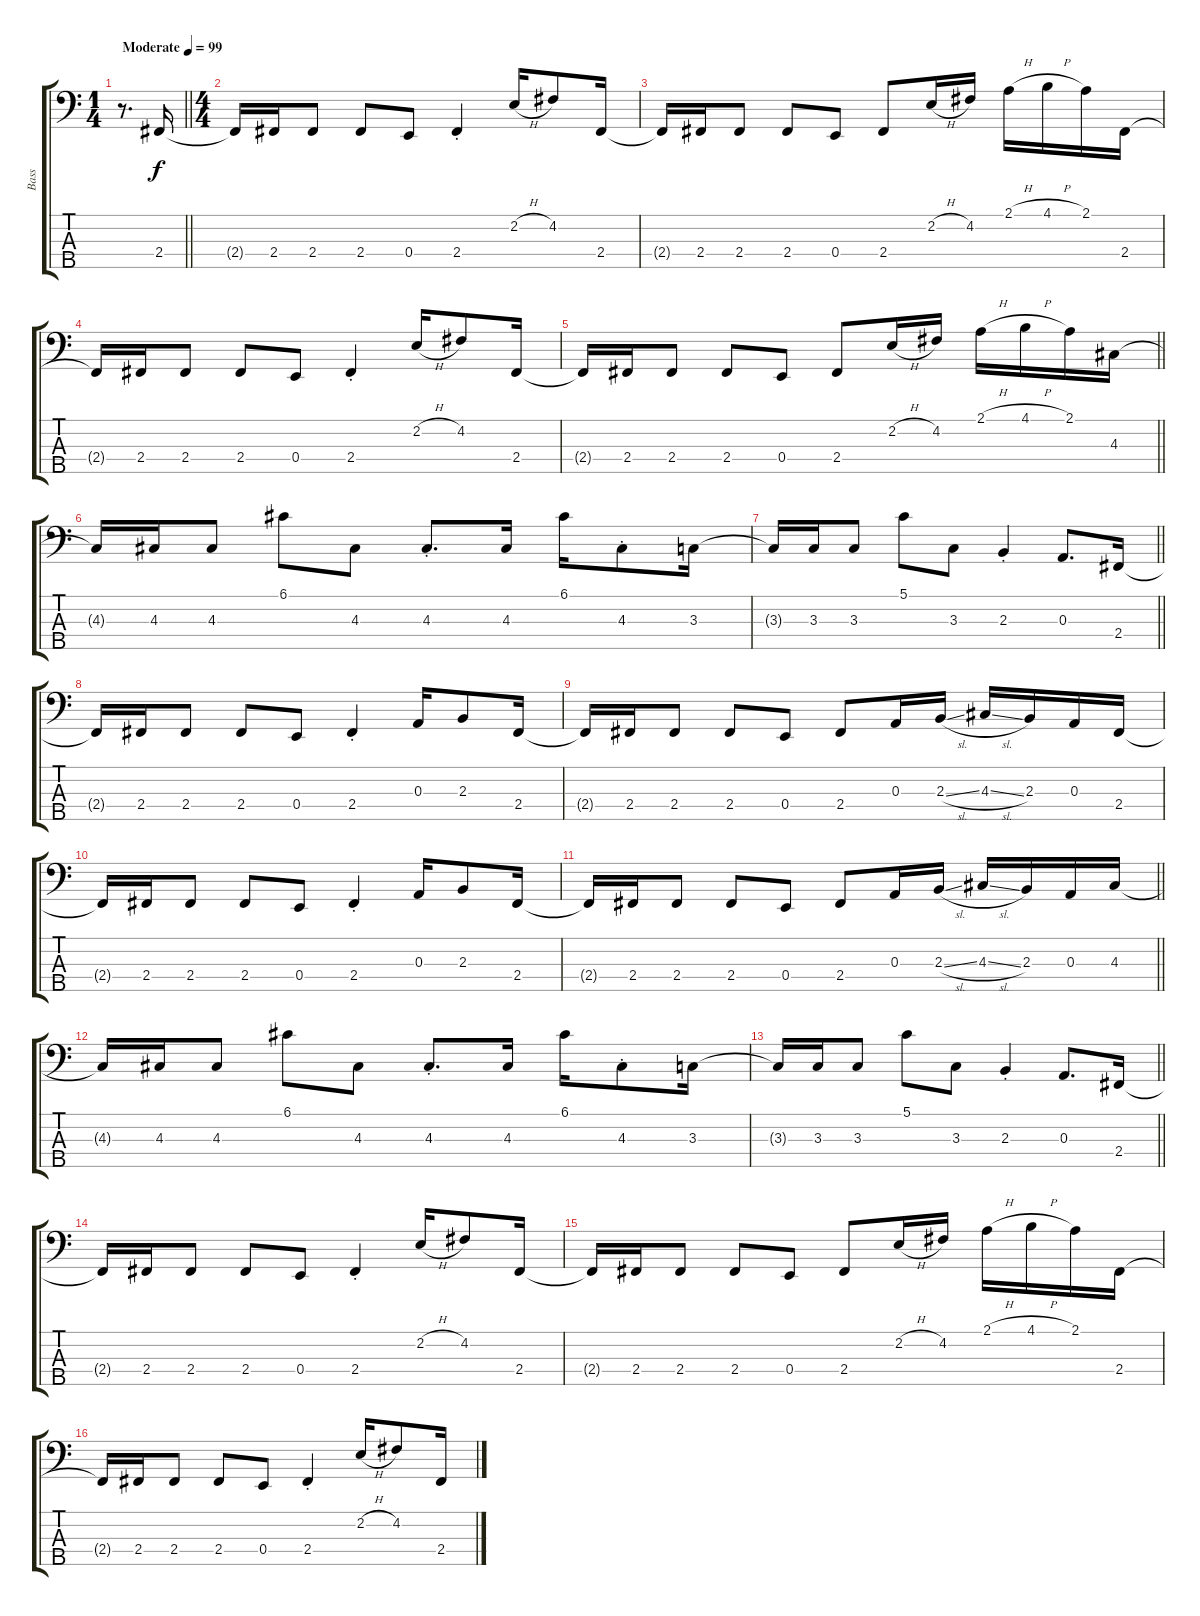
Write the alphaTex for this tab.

\track ("Bass" "Bass") {instrument electricbassfinger}
\staff {score tabs}
\tuning (G2 D2 A1 E1 B0) {hide}
\ts (1 4)
\tempo (99 "Moderate")
\clef f4
\barLineRight lightlight
\ks c
r.8{d dy f instrument electricbassfinger} 2.4.16 |
\ts (4 4)
2.4{t}.16 2.4.16 2.4.8 2.4.8 0.4.8 2.4{st}.4 2.2{h}.16 4.2.8 2.4.16 |
2.4{t}.16 2.4.16 2.4.8 2.4.8 0.4.8 2.4.8 2.2{h}.16 4.2.16 2.1{h}.16 4.1{h}.16 2.1.16 2.4.16 |
2.4{t}.16 2.4.16 2.4.8 2.4.8 0.4.8 2.4{st}.4 2.2{h}.16 4.2.8 2.4.16 |
\barLineRight lightlight
2.4{t}.16 2.4.16 2.4.8 2.4.8 0.4.8 2.4.8 2.2{h}.16 4.2.16 2.1{h}.16 4.1{h}.16 2.1.16 4.3.16 |
4.3{t}.16 4.3.16 4.3.8 6.1.8 4.3.8 4.3{st}.8{d} 4.3.16 6.1.16 4.3{st}.8 3.3.16 |
\barLineRight lightlight
3.3{t}.16 3.3.16 3.3.8 5.1.8 3.3.8 2.3{st}.4 0.3.8{d} 2.4.16 |
2.4{t}.16 2.4.16 2.4.8 2.4.8 0.4.8 2.4{st}.4 0.3.16 2.3.8 2.4.16 |
2.4{t}.16 2.4.16 2.4.8 2.4.8 0.4.8 2.4.8 0.3.16 2.3{sl}.16 4.3{sl}.16 2.3.16 0.3.16 2.4.16 |
2.4{t}.16 2.4.16 2.4.8 2.4.8 0.4.8 2.4{st}.4 0.3.16 2.3.8 2.4.16 |
\barLineRight lightlight
2.4{t}.16 2.4.16 2.4.8 2.4.8 0.4.8 2.4.8 0.3.16 2.3{sl}.16 4.3{sl}.16 2.3.16 0.3.16 4.3.16 |
4.3{t}.16 4.3.16 4.3.8 6.1.8 4.3.8 4.3{st}.8{d} 4.3.16 6.1.16 4.3{st}.8 3.3.16 |
\barLineRight lightlight
3.3{t}.16 3.3.16 3.3.8 5.1.8 3.3.8 2.3{st}.4 0.3.8{d} 2.4.16 |
2.4{t}.16 2.4.16 2.4.8 2.4.8 0.4.8 2.4{st}.4 2.2{h}.16 4.2.8 2.4.16 |
2.4{t}.16 2.4.16 2.4.8 2.4.8 0.4.8 2.4.8 2.2{h}.16 4.2.16 2.1{h}.16 4.1{h}.16 2.1.16 2.4.16 |
2.4{t}.16 2.4.16 2.4.8 2.4.8 0.4.8 2.4{st}.4 2.2{h}.16 4.2.8 2.4.16
